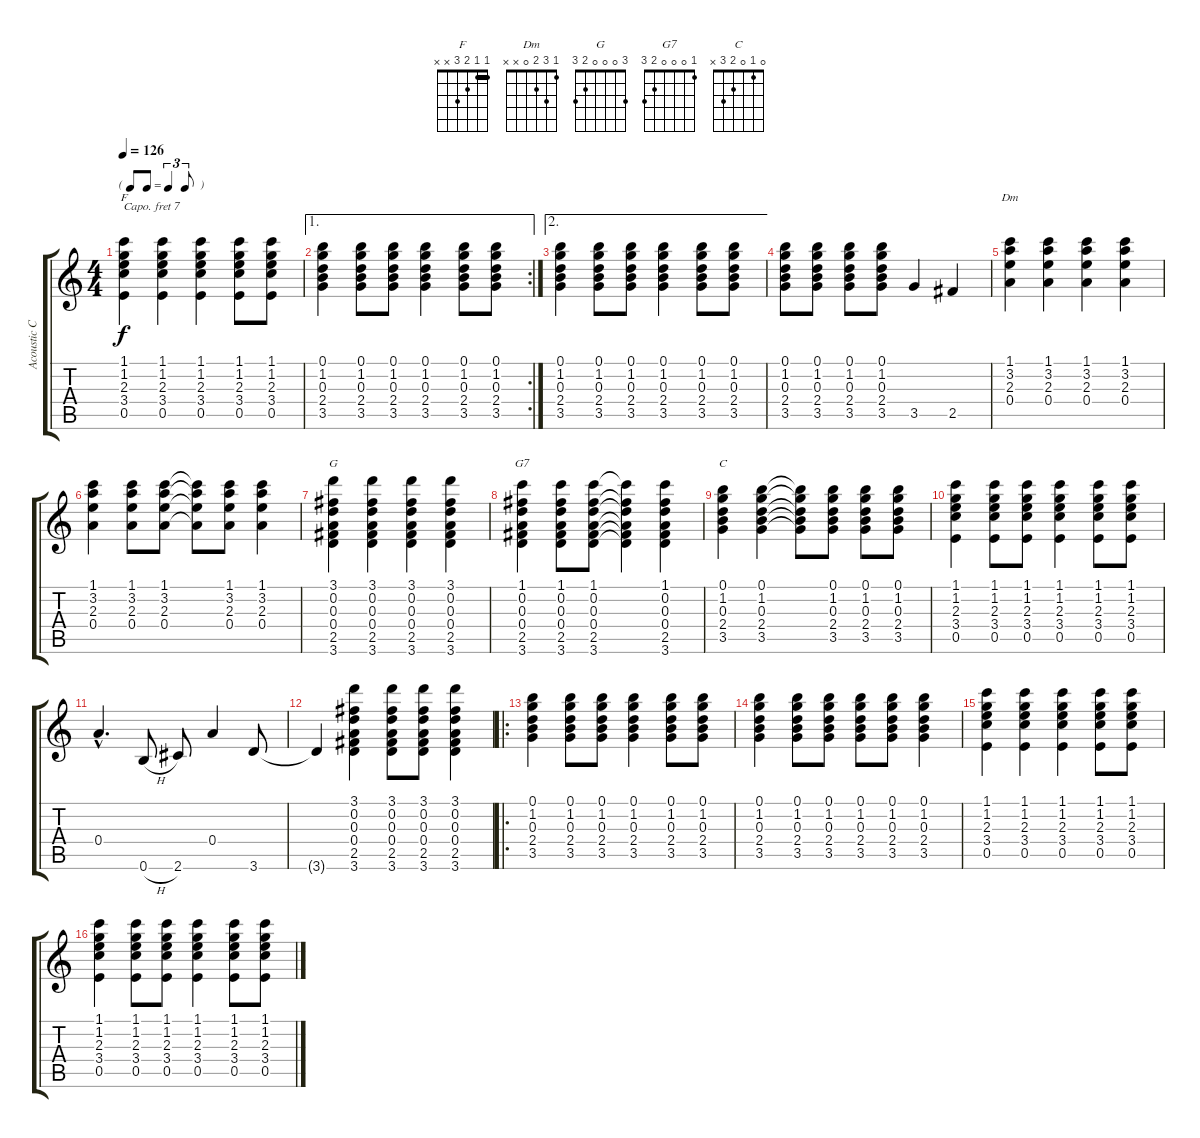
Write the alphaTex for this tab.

\track ("Acoustic Capo VII" "Acoustic C") {instrument acousticguitarsteel}
\staff {score tabs}
\capo 7
\tuning (E4 B3 G3 D3 A2 E2) {hide}
\chord ("F" 1 1 2 3 x x) {barre 1}
\chord ("Dm" 1 3 2 0 x x)
\chord ("G" 3 0 0 0 2 3)
\chord ("G7" 1 0 0 0 2 3)
\chord ("C" 0 1 0 2 3 x)
\ts (4 4)
\tf triplet8th
\tempo 126
\clef g2
\ks c
(1.1 1.2 2.3 3.4 0.5).4{ch "F" dy f} (1.1 1.2 2.3 3.4 0.5).4 (1.1 1.2 2.3 3.4 0.5).4 (1.1 1.2 2.3 3.4 0.5).8 (1.1 1.2 2.3 3.4 0.5).8 |
\ae 1
\rc 2
(0.1 1.2 0.3 2.4 3.5).4 (0.1 1.2 0.3 2.4 3.5).8 (0.1 1.2 0.3 2.4 3.5).8 (0.1 1.2 0.3 2.4 3.5).4 (0.1 1.2 0.3 2.4 3.5).8 (0.1 1.2 0.3 2.4 3.5).8 |
\ae 2
(0.1 1.2 0.3 2.4 3.5).4 (0.1 1.2 0.3 2.4 3.5).8 (0.1 1.2 0.3 2.4 3.5).8 (0.1 1.2 0.3 2.4 3.5).4 (0.1 1.2 0.3 2.4 3.5).8 (0.1 1.2 0.3 2.4 3.5).8 |
(0.1 1.2 0.3 2.4 3.5).8 (0.1 1.2 0.3 2.4 3.5).8 (0.1 1.2 0.3 2.4 3.5).8 (0.1 1.2 0.3 2.4 3.5).8 3.5.4 2.5.4 |
(1.1 3.2 2.3 0.4).4{ch "Dm"} (1.1 3.2 2.3 0.4).4 (1.1 3.2 2.3 0.4).4 (1.1 3.2 2.3 0.4).4 |
(1.1 3.2 2.3 0.4).4 (1.1 3.2 2.3 0.4).8 (1.1 3.2 2.3 0.4).8 (1.1{t} 3.2{t} 2.3{t} 0.4{t}).8 (1.1 3.2 2.3 0.4).8 (1.1 3.2 2.3 0.4).4 |
(3.1 0.2 0.3 0.4 2.5 3.6).4{ch "G"} (3.1 0.2 0.3 0.4 2.5 3.6).4 (3.1 0.2 0.3 0.4 2.5 3.6).4 (3.1 0.2 0.3 0.4 2.5 3.6).4 |
(1.1 0.2 0.3 0.4 2.5 3.6).4{ch "G7"} (1.1 0.2 0.3 0.4 2.5 3.6).8 (1.1 0.2 0.3 0.4 2.5 3.6).8 (1.1{t} 0.2{t} 0.3{t} 0.4{t} 2.5{t} 3.6{t}).4 (1.1 0.2 0.3 0.4 2.5 3.6).4 |
(0.1 1.2 0.3 2.4 3.5).4{ch "C"} (0.1 1.2 0.3 2.4 3.5).4 (0.1{t} 1.2{t} 0.3{t} 2.4{t} 3.5{t}).8 (0.1 1.2 0.3 2.4 3.5).8 (0.1 1.2 0.3 2.4 3.5).8 (0.1 1.2 0.3 2.4 3.5).8 |
(1.1 1.2 2.3 3.4 0.5).4 (1.1 1.2 2.3 3.4 0.5).8 (1.1 1.2 2.3 3.4 0.5).8 (1.1 1.2 2.3 3.4 0.5).4 (1.1 1.2 2.3 3.4 0.5).8 (1.1 1.2 2.3 3.4 0.5).8 |
0.4{hac}.4{d} 0.6{h}.8 2.6.8 0.4.4 3.6.8 |
3.6{t}.4 (3.1 0.2 0.3 0.4 2.5 3.6).4 (3.1 0.2 0.3 0.4 2.5 3.6).8 (3.1 0.2 0.3 0.4 2.5 3.6).8 (3.1 0.2 0.3 0.4 2.5 3.6).4 |
\ro
(0.1 1.2 0.3 2.4 3.5).4 (0.1 1.2 0.3 2.4 3.5).8 (0.1 1.2 0.3 2.4 3.5).8 (0.1 1.2 0.3 2.4 3.5).4 (0.1 1.2 0.3 2.4 3.5).8 (0.1 1.2 0.3 2.4 3.5).8 |
(0.1 1.2 0.3 2.4 3.5).4 (0.1 1.2 0.3 2.4 3.5).8 (0.1 1.2 0.3 2.4 3.5).8 (0.1 1.2 0.3 2.4 3.5).8 (0.1 1.2 0.3 2.4 3.5).8 (0.1 1.2 0.3 2.4 3.5).4 |
(1.1 1.2 2.3 3.4 0.5).4 (1.1 1.2 2.3 3.4 0.5).4 (1.1 1.2 2.3 3.4 0.5).4 (1.1 1.2 2.3 3.4 0.5).8 (1.1 1.2 2.3 3.4 0.5).8 |
(1.1 1.2 2.3 3.4 0.5).4 (1.1 1.2 2.3 3.4 0.5).8 (1.1 1.2 2.3 3.4 0.5).8 (1.1 1.2 2.3 3.4 0.5).4 (1.1 1.2 2.3 3.4 0.5).8 (1.1 1.2 2.3 3.4 0.5).8
